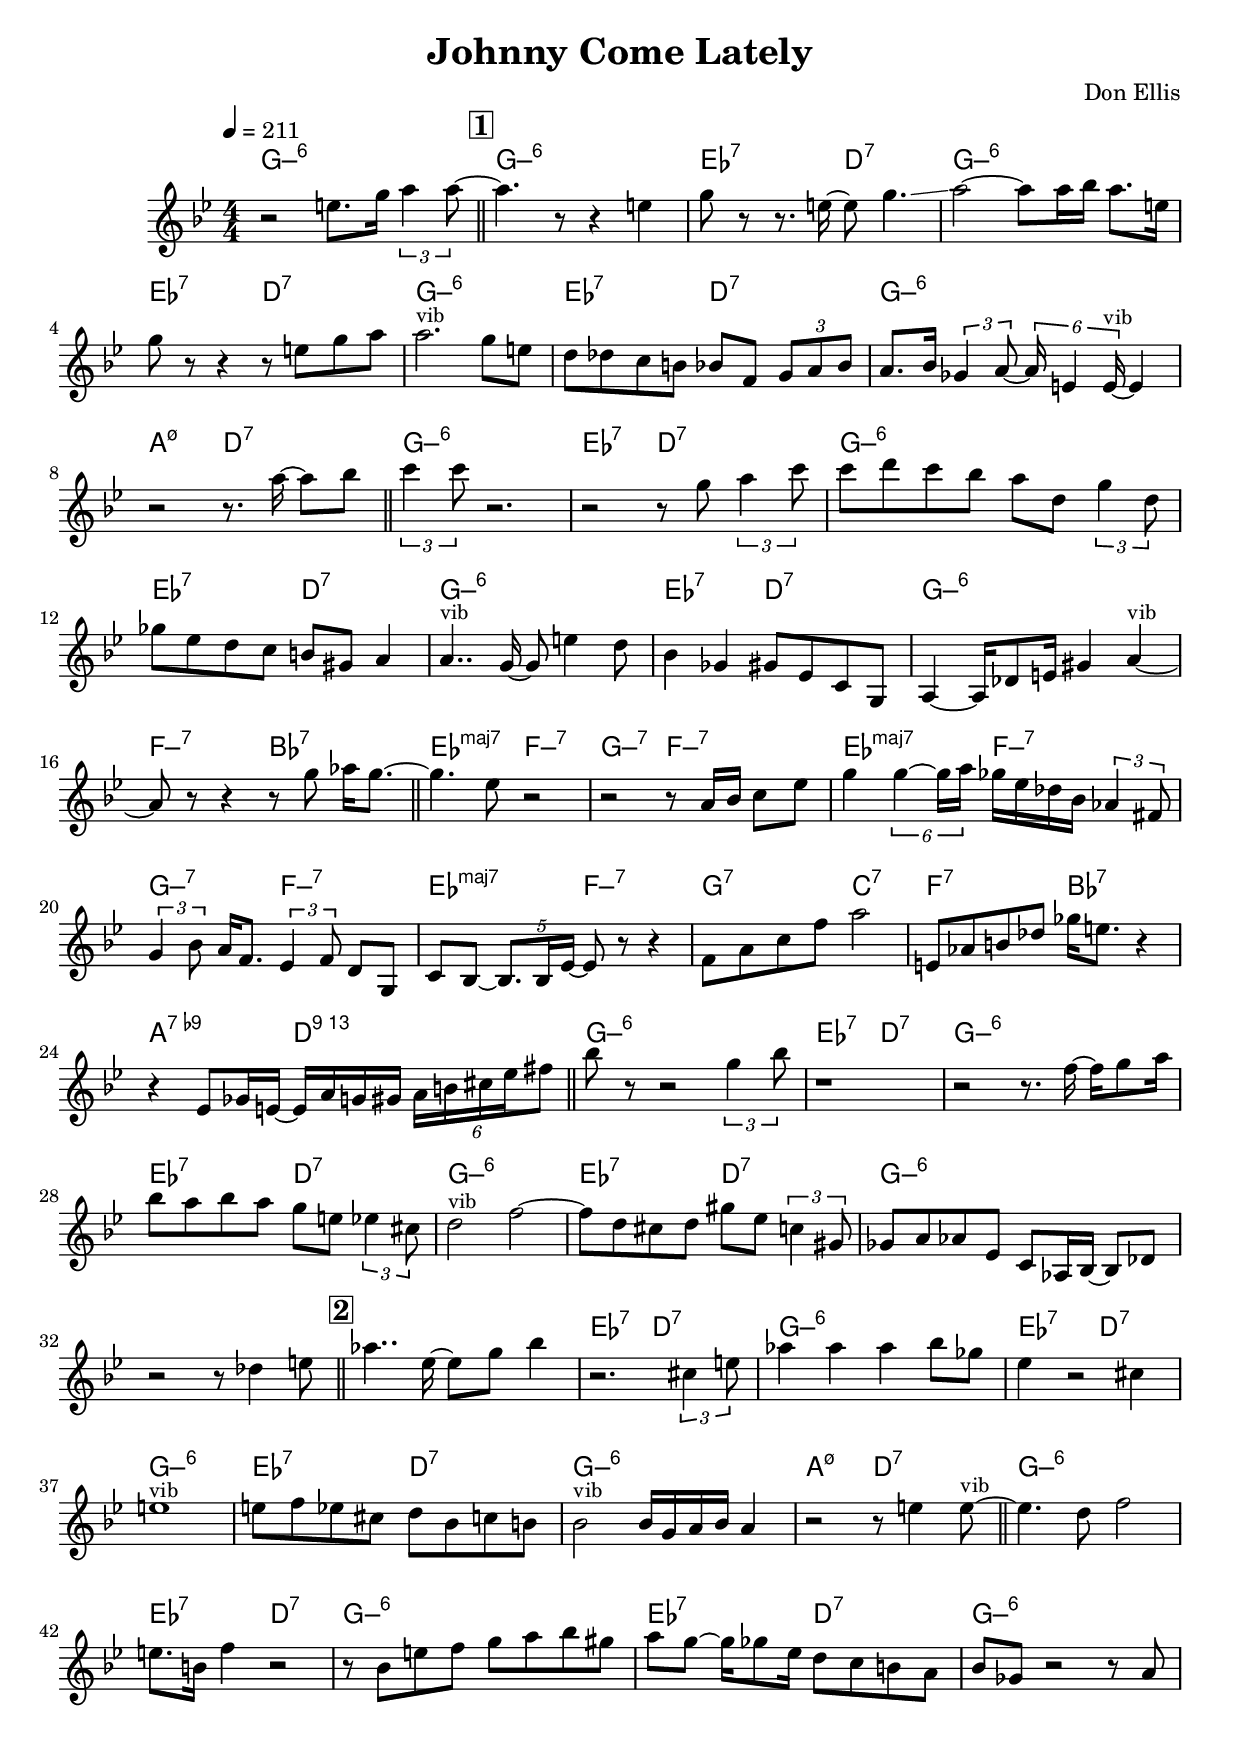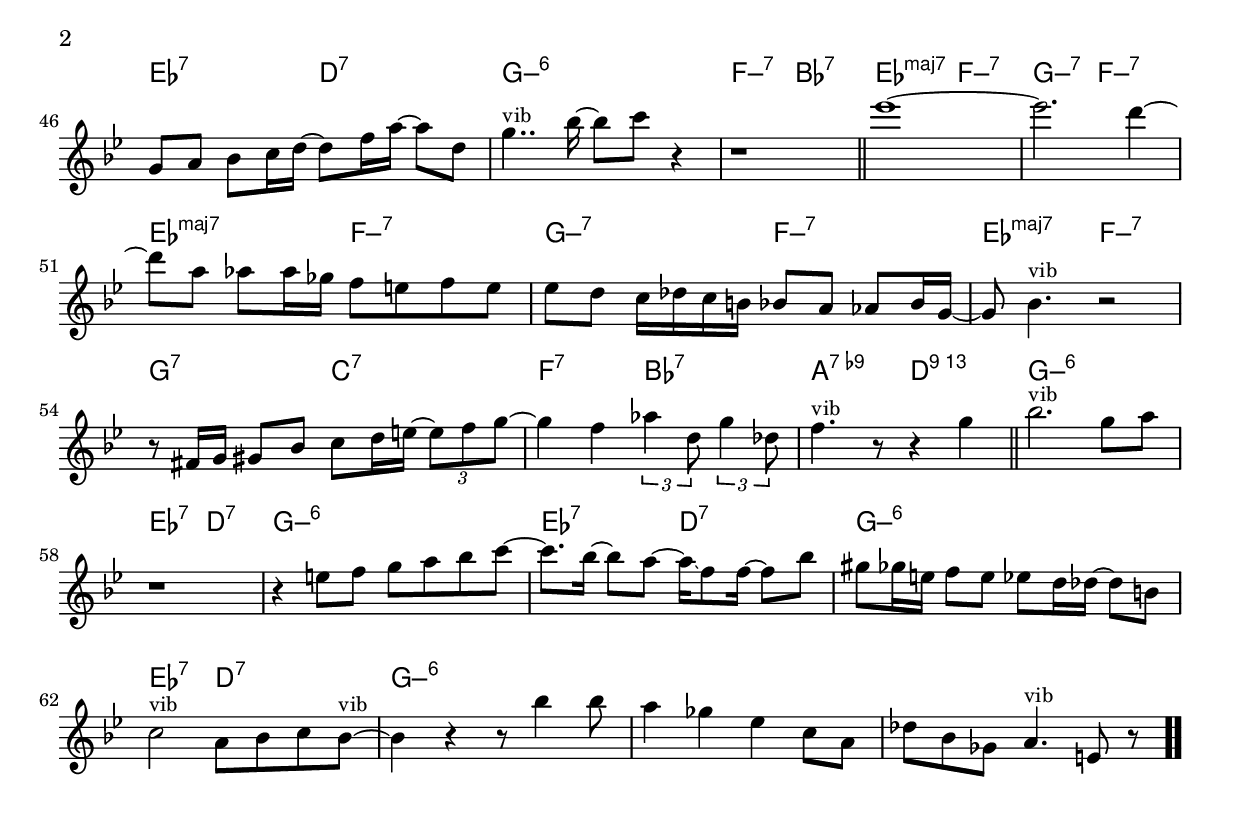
\version "2.13.2"

#(ly:set-option 'point-and-click #f)

\header {
  title = "Johnny Come Lately"
  composer = "Don Ellis"
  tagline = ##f
}
global =
{
    \override Staff.TimeSignature #'style = #'()
    \time 4/4
    \clef "treble"
    \key g \minor
    \override Rest #'direction = #'0
    \override MultiMeasureRest #'staff-position = #0
}
\score
{
<<
    \transpose c' c'

    \new ChordNames { \chords {
      \set majorSevenSymbol = \markup { "maj7" }
      \set minorChordModifier = \markup { \char ##x2013 }
      | g1:min6 
      | g1:min6 | es2:7 d2:7 | g1:min6 | es2:7 d2:7 | g1:min6 | es2:7 d2:7 | g1:min6 | a2:min5-7 d2:7 
      | g1:min6 | es2:7 d2:7 | g1:min6 | es2:7 d2:7 | g1:min6 | es2:7 d2:7 | g1:min6 | f2:min7 bes2:7 
      | es2:maj f2:min7 | g2:min7 f2:min7 | es2:maj f2:min7 | g2:min7 f2:min7 | es2:maj f2:min7 | g2:7 c2:7 | f2:7 bes2:7 | a2:9- d2:775+ 
      | g1:min6 | es2:7 d2:7 | g1:min6 | es2:7 d2:7 | g1:min6 | es2:7 d2:7 | g1:min6 | s1 
      | s1 | es2:7 d2:7 | g1:min6 | es2:7 d2:7 | g1:min6 | es2:7 d2:7 | g1:min6 | a2:min5-7 d2:7 
      | g1:min6 | es2:7 d2:7 | g1:min6 | es2:7 d2:7 | g1:min6 | es2:7 d2:7 | g1:min6 | f2:min7 bes2:7 
      | es2:maj f2:min7 | g2:min7 f2:min7 | es2:maj f2:min7 | g2:min7 f2:min7 | es2:maj f2:min7 | g2:7 c2:7 | f2:7 bes2:7 | a2:9- d2:775+ 
      | g1:min6 | es2:7 d2:7 | g1:min6 | es2:7 d2:7 | g1:min6 | es2:7 d2:7 | g1:min6|
      }
      }

    \new Staff
    <<
    \transpose c' c'

    {
      \global
  		%\override Score.MetronomeMark #'transparent = ##t
  		%\override Score.MetronomeMark #'stencil = ##f
  		
  		\override HorizontalBracket #'direction = #UP
  		\override HorizontalBracket #'bracket-flare = #'(0 . 0)
  		
  		\override TextSpanner #'dash-fraction = #1.0
  		\override TextSpanner #'bound-details #'left #'text = \markup{ \concat{\draw-line #'(0 . -1.0) \draw-line #'(1.0 . 0) }}
  		\override TextSpanner #'bound-details #'right #'text = \markup{ \concat{ \draw-line #'(1.0 . 0) \draw-line #'(0 . -1.0) }}
          \set Score.markFormatter = #format-mark-box-numbers


      \tempo 4 = 211
      \set Score.currentBarNumber = #0
     
      | r2 e''8. g''16 \tuplet 3/2 {a''4 a''8~} 
      \bar "||" \mark \default a''4. r8 r4 e''4 
      | g''8 r8 r8. e''16~ e''8 g''4.\glissando  
      | a''2~ a''8 a''16 bes''16 a''8. e''16 
      | g''8 r8 r4 r8 e''8 g''8 a''8 
      | a''2.^\markup{\left-align \small vib} g''8 e''8 
      | d''8 des''8 c''8 b'8 bes'8 f'8 \tuplet 3/2 {g'8 a'8 bes'8} 
      | a'8. bes'16 \tuplet 3/2 {ges'4 a'8~} \tuplet 6/4 {a'16 e'4 e'16~^\markup{\left-align \small vib}} e'4 
      | r2 r8. a''16~ a''8 bes''8 
      \bar "||" \tuplet 3/2 {c'''4 c'''8} r2. 
      | r2 r8 g''8 \tuplet 3/2 {a''4 c'''8} 
      | c'''8 d'''8 c'''8 bes''8 a''8 d''8 \tuplet 3/2 {g''4 d''8} 
      | ges''8 es''8 d''8 c''8 b'8 gis'8 a'4 
      | a'4..^\markup{\left-align \small vib} g'16~ g'8 e''4 d''8 
      | bes'4 ges'4 gis'8 es'8 c'8 g8 
      | a4~ a16 des'8 e'16 gis'4 a'4~^\markup{\left-align \small vib} 
      | a'8 r8 r4 r8 g''8 aes''16 g''8.~ 
      \bar "||" g''4. es''8 r2 
      | r2 r8 a'16 bes'16 c''8 es''8 
      | g''4 \tuplet 6/4 {g''4~ g''16 a''16} ges''16 es''16 des''16 bes'16 \tuplet 3/2 {aes'4 fis'8} 
      | \tuplet 3/2 {g'4 bes'8} a'16 f'8. \tuplet 3/2 {es'4 f'8} d'8 g8 
      | c'8 bes8~ \tuplet 5/4 {bes8. bes16 es'16~} es'8 r8 r4 
      | f'8 a'8 c''8 f''8 a''2 
      | e'8 aes'8 b'8 des''8 ges''16 e''8. r4 
      | r4 es'8 ges'16 e'16~ e'16 a'16 g'16 gis'16 \tuplet 6/4 {a'16 b'16 cis''16 es''16 fis''8} 
      \bar "||" bes''8 r8 r2 \tuplet 3/2 {g''4 bes''8} 
      | r1 
      | r2 r8. f''16~ f''16 g''8 a''16 
      | bes''8 a''8 bes''8 a''8 g''8 e''8 \tuplet 3/2 {es''4 cis''8} 
      | d''2^\markup{\left-align \small vib} f''2~ 
      | f''8 d''8 cis''8 d''8 gis''8 es''8 \tuplet 3/2 {c''4 gis'8} 
      | ges'8 a'8 aes'8 es'8 c'8 aes16 bes16~ bes8 des'8 
      | r2 r8 des''4 e''8 
      \bar "||" \mark \default aes''4.. es''16~ es''8 g''8 bes''4 
      | r2. \tuplet 3/2 {cis''4 e''8} 
      | aes''4 aes''4 aes''4 bes''8 ges''8 
      | es''4 r2 cis''4 
      | e''1^\markup{\left-align \small vib} 
      | e''8 f''8 es''8 cis''8 d''8 bes'8 c''8 b'8 
      | bes'2^\markup{\left-align \small vib} bes'16 g'16 a'16 bes'16 a'4 
      | r2 r8 e''4 e''8~^\markup{\left-align \small vib} 
      \bar "||" e''4. d''8 f''2 
      | e''8. b'16 f''4 r2 
      | r8 bes'8 e''8 f''8 g''8 a''8 bes''8 gis''8 
      | a''8 g''8~ g''16\glissando  ges''8 es''16 d''8 c''8 b'8 a'8 
      | bes'8 ges'8 r2 r8 a'8 
      | g'8 a'8 bes'8 c''16 d''16~ d''8 f''16 a''16~ a''8 d''8 
      | g''4..^\markup{\left-align \small vib} bes''16~ bes''8 c'''8 r4 
      | r1 
      \bar "||" es'''1~ 
      | es'''2. d'''4~ 
      | d'''8 a''8 aes''8 aes''16 ges''16 f''8 e''8 f''8 e''8 
      | es''8 d''8 c''16 des''16 c''16 b'16 bes'8 a'8 aes'8 bes'16 g'16~ 
      | g'8 bes'4.^\markup{\left-align \small vib} r2 
      | r8 fis'16 g'16 gis'8 bes'8 c''8 d''16 e''16~ \tuplet 3/2 {e''8 f''8 g''8~} 
      | g''4 f''4 \tuplet 3/2 {aes''4 d''8} \tuplet 3/2 {g''4 des''8} 
      | f''4.^\markup{\left-align \small vib} r8 r4 g''4 
      \bar "||" bes''2.^\markup{\left-align \small vib} g''8 a''8 
      | r1 
      | r4 e''8 f''8 g''8 a''8 bes''8 c'''8~ 
      | c'''8. bes''16~ bes''8 a''8~ a''16\glissando  f''8 f''16~ f''8 bes''8 
      | gis''8 ges''16 e''16 f''8 e''8 es''8 d''16 des''16~ des''8 b'8 
      | c''2^\markup{\left-align \small vib} a'8 bes'8 c''8 bes'8~^\markup{\left-align \small vib} 
      | bes'4 r4 r8 bes''4 bes''8 
      | a''4 ges''4 es''4 c''8 a'8 
      | des''8 bes'8 ges'8 a'4.^\markup{\left-align \small vib} e'8 r8\bar  ".."
    }
    >>
>>    
}
